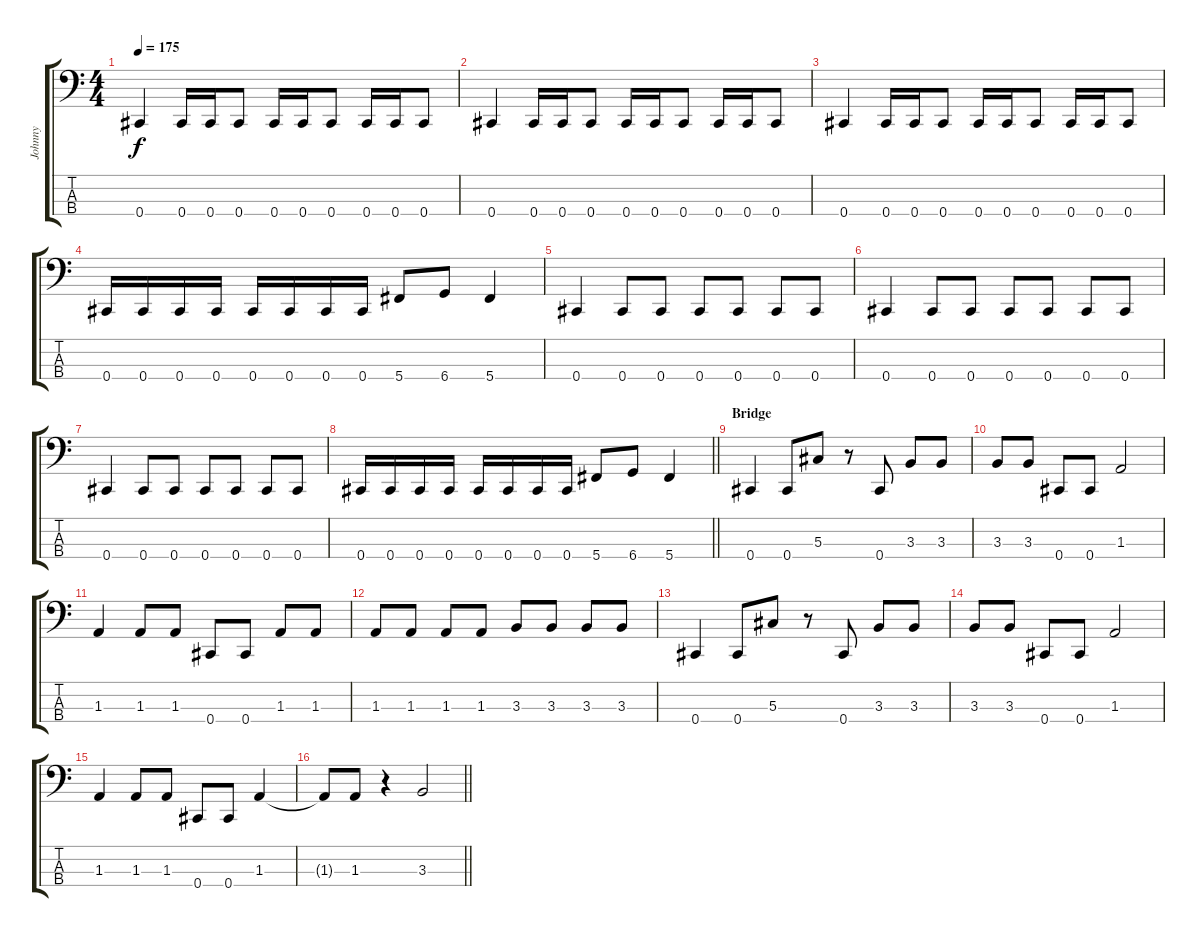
\track ("Johnny" "Johnny") {instrument electricbasspick}
\staff {score tabs}
\tuning (Gb2 Db2 Ab1 Db1) {hide}
\ts (4 4)
\tempo 175
\clef f4
\ks c
0.4.4{dy f} 0.4.16 0.4.16 0.4.8 0.4.16 0.4.16 0.4.8 0.4.16 0.4.16 0.4.8 |
0.4.4 0.4.16 0.4.16 0.4.8 0.4.16 0.4.16 0.4.8 0.4.16 0.4.16 0.4.8 |
0.4.4 0.4.16 0.4.16 0.4.8 0.4.16 0.4.16 0.4.8 0.4.16 0.4.16 0.4.8 |
0.4.16 0.4.16 0.4.16 0.4.16 0.4.16 0.4.16 0.4.16 0.4.16 5.4.8 6.4.8 5.4.4 |
0.4.4 0.4.8 0.4.8 0.4.8 0.4.8 0.4.8 0.4.8 |
0.4.4 0.4.8 0.4.8 0.4.8 0.4.8 0.4.8 0.4.8 |
0.4.4 0.4.8 0.4.8 0.4.8 0.4.8 0.4.8 0.4.8 |
\barLineRight lightlight
0.4.16 0.4.16 0.4.16 0.4.16 0.4.16 0.4.16 0.4.16 0.4.16 5.4.8 6.4.8 5.4.4 |
\section ("" "Bridge")
0.4.4 0.4.8 5.3.8 r.8 0.4.8 3.3.8 3.3.8 |
3.3.8 3.3.8 0.4.8 0.4.8 1.3.2 |
1.3.4 1.3.8 1.3.8 0.4.8 0.4.8 1.3.8 1.3.8 |
1.3.8 1.3.8 1.3.8 1.3.8 3.3.8 3.3.8 3.3.8 3.3.8 |
0.4.4 0.4.8 5.3.8 r.8 0.4.8 3.3.8 3.3.8 |
3.3.8 3.3.8 0.4.8 0.4.8 1.3.2 |
1.3.4 1.3.8 1.3.8 0.4.8 0.4.8 1.3.4 |
\barLineRight lightlight
1.3{t}.8 1.3.8 r.4 3.3.2
